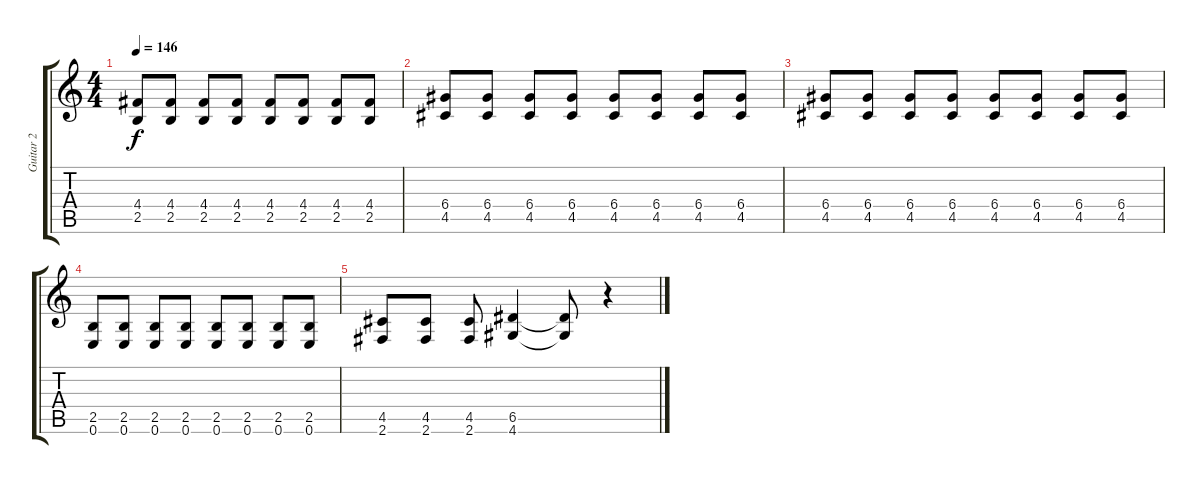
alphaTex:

\track ("Guitar 2" "Guitar 2") {instrument overdrivenguitar}
\staff {score tabs}
\tuning (E4 B3 G3 D3 A2 E2) {hide}
\ts (4 4)
\tempo 146
\clef g2
\ks c
(4.4 2.5).8{dy f} (4.4 2.5).8 (4.4 2.5).8 (4.4 2.5).8 (4.4 2.5).8 (4.4 2.5).8 (4.4 2.5).8 (4.4 2.5).8 |
(6.4 4.5).8 (6.4 4.5).8 (6.4 4.5).8 (6.4 4.5).8 (6.4 4.5).8 (6.4 4.5).8 (6.4 4.5).8 (6.4 4.5).8 |
(6.4 4.5).8 (6.4 4.5).8 (6.4 4.5).8 (6.4 4.5).8 (6.4 4.5).8 (6.4 4.5).8 (6.4 4.5).8 (6.4 4.5).8 |
(2.5 0.6).8 (2.5 0.6).8 (2.5 0.6).8 (2.5 0.6).8 (2.5 0.6).8 (2.5 0.6).8 (2.5 0.6).8 (2.5 0.6).8 |
(4.5 2.6).8 (4.5 2.6).8 (4.5 2.6).8 (6.5 4.6).4 (6.5{t} 4.6{t}).8 r.4
